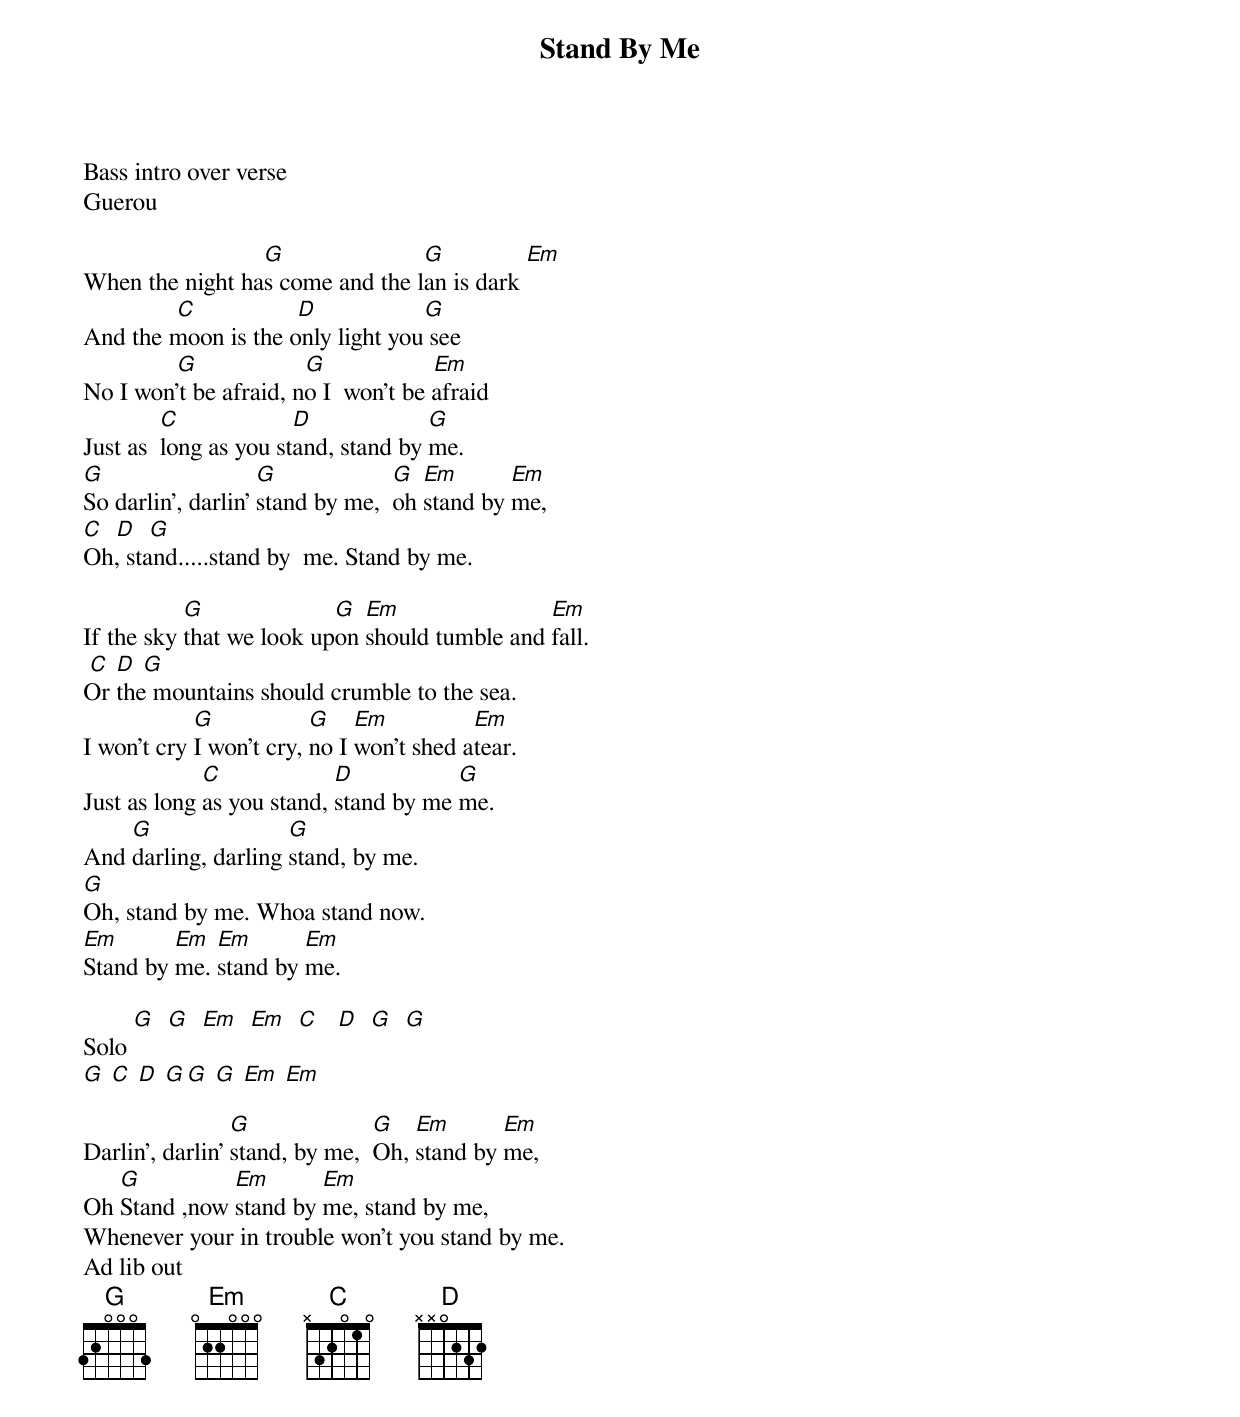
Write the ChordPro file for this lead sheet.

{title:Stand By Me}
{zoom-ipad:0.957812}
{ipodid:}
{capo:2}
Bass intro over verse
Guerou

When the night ha[G]s come and the l[G]an is dark [Em]
               [C]                [D]                 [G]
And the moon is the only light you see
               [G]                 [G]                 [Em]
No I won't be afraid, no I  won't be afraid
Just as  [C]long as you st[D]and, stand by [G]me.
[G]So darlin', darlin' [G]stand by me,  [G]oh [Em]stand by [Em]me,
[C]  [D]  [G]
Oh, stand.....stand by  me. Stand by me.

If the sky [G]that we look up[G]on [Em]should tumble and [Em]fall.
 [C] [D] [G]
Or the mountains should crumble to the sea.
I won't cry [G]I won't cry, [G]no I [Em]won't shed a[Em]tear.
Just as long [C]as you stand, [D]stand by me [G]me.
And [G]darling, darling [G]stand, by me.
[G]Oh, stand by me. Whoa stand now.
[Em]Stand by [Em]me. [Em]stand by [Em]me.

Solo [G]  [G]  [Em]  [Em]  [C]   [D]  [G]  [G]
[G] [C] [D] [G][G] [G] [Em] [Em]

Darlin', darlin' [G]stand, by me,  [G]Oh, [Em]stand by [Em]me,
Oh [G]Stand ,now [Em]stand by [Em]me, stand by me,
Whenever your in trouble won't you stand by me.
Ad lib out
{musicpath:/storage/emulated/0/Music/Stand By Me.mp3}
